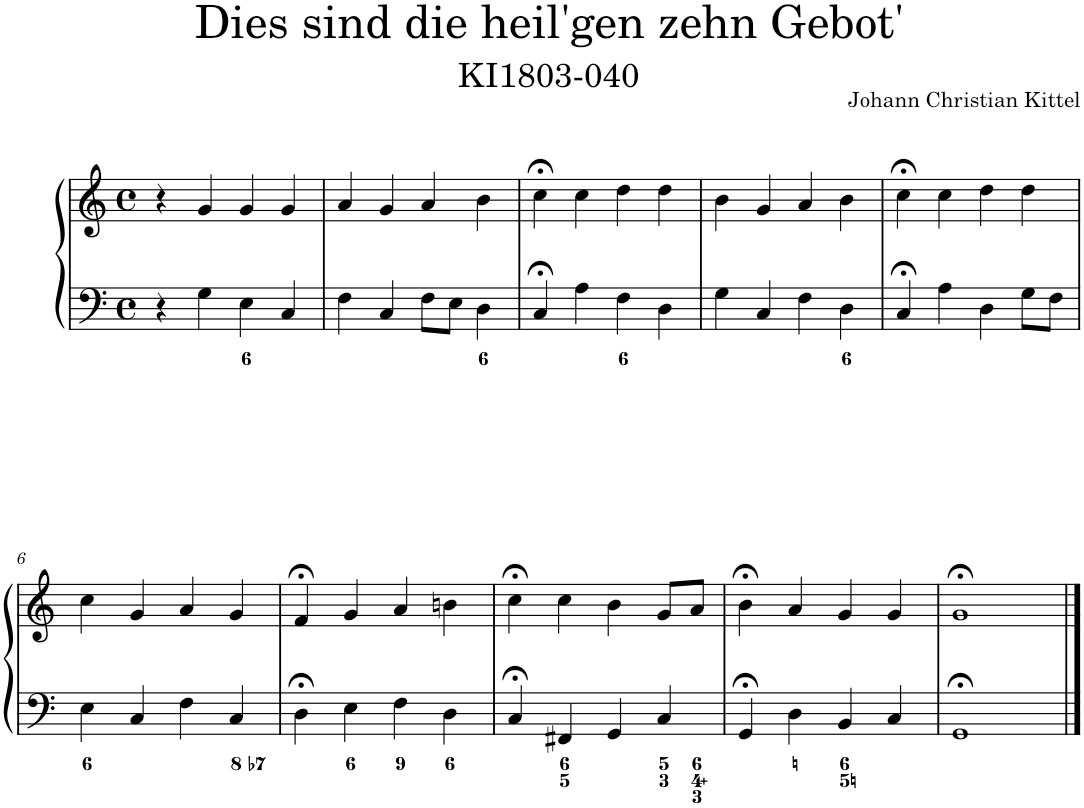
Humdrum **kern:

**kern	**kern
*part1	*part1
*staff2	*staff1
*I"Piano	*
*I'Pno.	*
*clefF4	*clefG2
*k[]	*k[]
*M4/4	*M4/4
*met(c)	*met(c)
=1	=1
4r	4r
4G\	4g/
4E\	4g/
4C/	4g/
=2	=2
4F\	4a/
4C/	4g/
8F\L	4a/
8E\J	.
4D\	4b\
=3	=3
4C;</	4cc;<\
4A\	4cc\
4F\	4dd\
4D\	4dd\
=4	=4
4G\	4b\
4C/	4g/
4F\	4a/
4D\	4b\
=5	=5
4C;</	4cc;<\
4A\	4cc\
4D\	4dd\
8G\L	4dd\
8F\J	.
!!LO:LB:g=z
=6	=6
4E\	4cc\
4C/	4g/
4F\	4a/
4C/	4g/
=7	=7
4D;<\	4f;</
4E\	4g/
4F\	4a/
4D\	4bn\
=8	=8
4C;</	4cc;<\
4FF#X/	4cc\
4GG/	4b\
4C/	8g/L
.	8a/J
=9	=9
4GG;</	4b;<\
4D\	4a/
4BB/	4g/
4C/	4g/
=10	=10
1GG;<	1g;<
==	==
*-	*-
